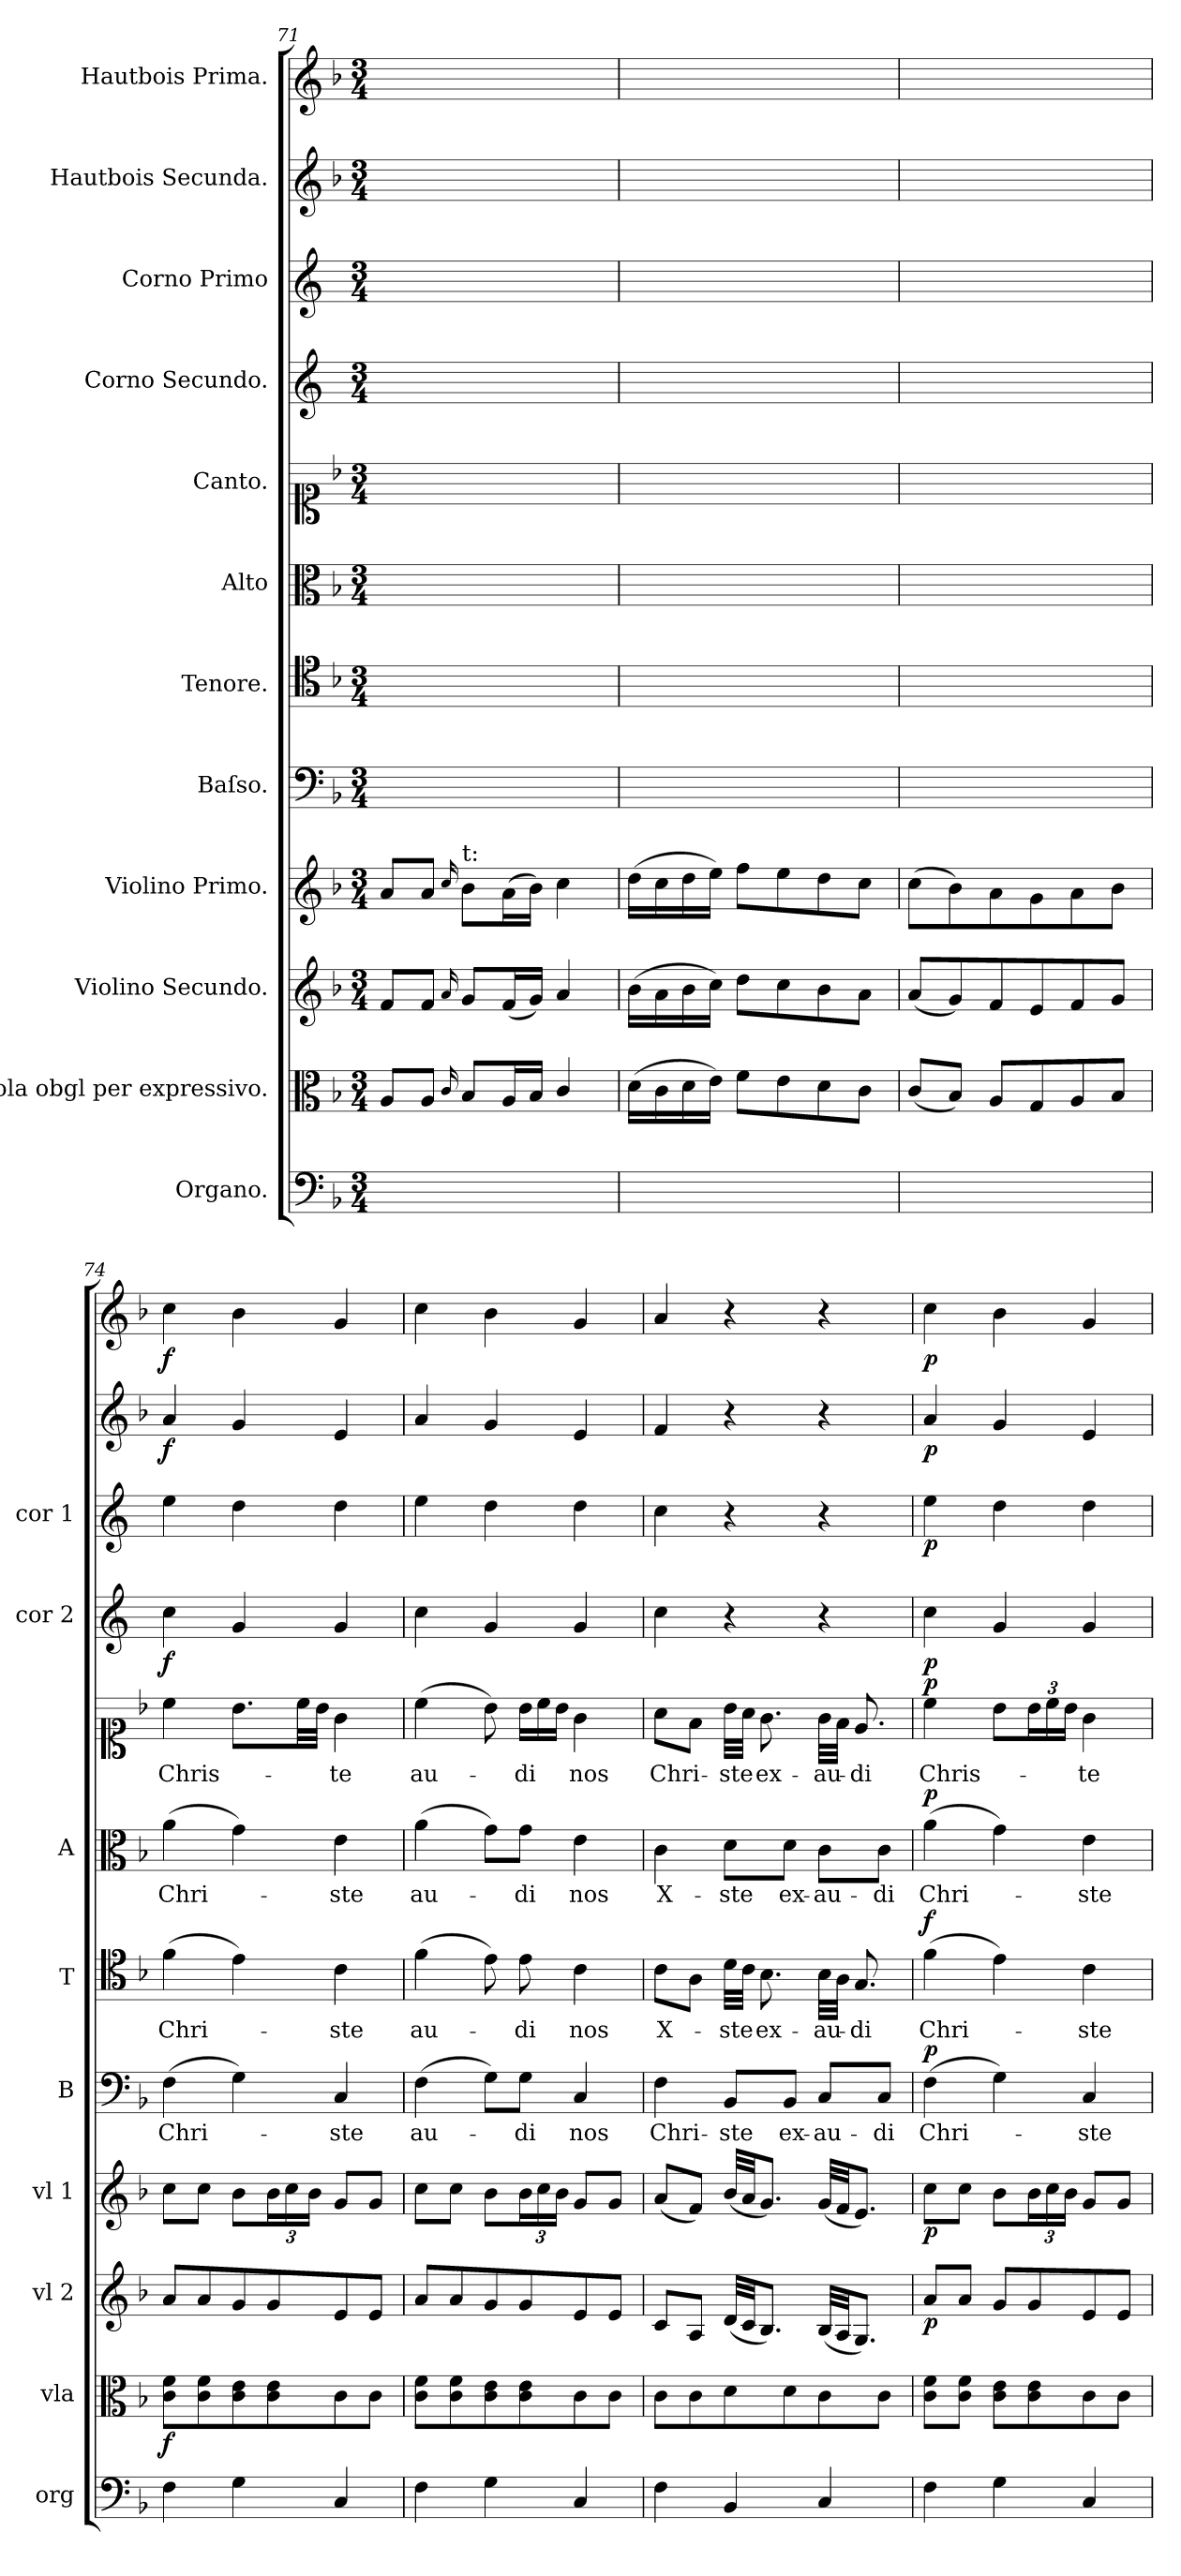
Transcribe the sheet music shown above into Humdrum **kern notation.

**kern	**kern	**dynam	**kern	**dynam	**kern	**dynam	**kern	**text	**dynam	**kern	**text	**dynam	**kern	**text	**dynam	**kern	**text	**dynam	**kern	**dynam	**kern	**dynam	**kern	**dynam	**kern	**dynam
*part12	*part11	*part11	*part10	*part10	*part9	*part9	*part8	*part8	*part8	*part7	*part7	*part7	*part6	*part6	*part6	*part5	*part5	*part5	*part4	*part4	*part3	*part3	*part2	*part2	*part1	*part1
*staff12	*staff11	*staff11	*staff10	*staff10	*staff9	*staff9	*staff8	*staff8	*staff8	*staff7	*staff7	*staff7	*staff6	*staff6	*staff6	*staff5	*staff5	*staff5	*staff4	*staff4	*staff3	*staff3	*staff2	*staff2	*staff1	*staff1
*I"Organo.	*I"Viola obgl per expressivo.	*	*I"Violino Secundo.	*	*I"Violino Primo.	*	*I"Baſso.	*	*	*I"Tenore.	*	*	*I"Alto	*	*	*I"Canto.	*	*	*I"Corno Secundo.	*	*I"Corno Primo	*	*I"Hautbois Secunda.	*	*I"Hautbois Prima.	*
*I'org	*I'vla	*	*I'vl 2	*	*I'vl 1	*	*I'B	*	*	*I'T	*	*	*I'A	*	*	*	*	*	*I'cor 2	*	*I'cor 1	*	*	*	*	*
*clefF4	*clefC3	*	*clefG2	*	*clefG2	*	*clefF4	*	*	*clefC4	*	*	*clefC3	*	*	*clefC1	*	*	*clefG2	*	*clefG2	*	*clefG2	*	*clefG2	*
*	*	*	*	*	*	*	*	*	*	*	*	*	*	*	*	*	*	*	*ITrd4c7	*	*ITrd4c7	*	*	*	*	*
*k[b-]	*k[b-]	*	*k[b-]	*	*k[b-]	*	*k[b-]	*	*	*k[b-]	*	*	*k[b-]	*	*	*k[b-]	*	*	*k[b-]	*	*k[b-]	*	*k[b-]	*	*k[b-]	*
*F:	*F:	*	*F:	*	*F:	*	*F:	*	*	*F:	*	*	*F:	*	*	*F:	*	*	*F:	*	*F:	*	*F:	*	*F:	*
*M3/4	*M3/4	*	*M3/4	*	*M3/4	*	*M3/4	*	*	*M3/4	*	*	*M3/4	*	*	*M3/4	*	*	*M3/4	*	*M3/4	*	*M3/4	*	*M3/4	*
=71	=71	=71	=71	=71	=71	=71	=71	=71	=71	=71	=71	=71	=71	=71	=71	=71	=71	=71	=71	=71	=71	=71	=71	=71	=71	=71
2.ryy	8A/L	.	8f/L	.	8a/L	.	2.ryy	.	.	2.ryy	.	.	2.ryy	.	.	2.ryy	.	.	2.ryy	.	2.ryy	.	2.ryy	.	2.ryy	.
.	8A/J	.	8f/J	.	8a/J	.	.	.	.	.	.	.	.	.	.	.	.	.	.	.	.	.	.	.	.	.
.	16qqc/	.	16qqa/	.	16qqcc/	.	.	.	.	.	.	.	.	.	.	.	.	.	.	.	.	.	.	.	.	.
!	!	!	!	!	!LO:TX:a:t=t&colon;	!	!	!	!	!	!	!	!	!	!	!	!	!	!	!	!	!	!	!	!	!
.	8B-/L	.	8g/L	.	8b-\L	.	.	.	.	.	.	.	.	.	.	.	.	.	.	.	.	.	.	.	.	.
.	16A/L	.	(16f/L	.	(16a\L	.	.	.	.	.	.	.	.	.	.	.	.	.	.	.	.	.	.	.	.	.
.	16B-/JJ	.	16g/JJ)	.	16b-\JJ)	.	.	.	.	.	.	.	.	.	.	.	.	.	.	.	.	.	.	.	.	.
.	4c/	.	4a/	.	4cc\	.	.	.	.	.	.	.	.	.	.	.	.	.	.	.	.	.	.	.	.	.
=72	=72	=72	=72	=72	=72	=72	=72	=72	=72	=72	=72	=72	=72	=72	=72	=72	=72	=72	=72	=72	=72	=72	=72	=72	=72	=72
2.ryy	(16d\LL	.	(16b-\LL	.	(16dd\LL	.	2.ryy	.	.	2.ryy	.	.	2.ryy	.	.	2.ryy	.	.	2.ryy	.	2.ryy	.	2.ryy	.	2.ryy	.
.	16c\	.	16a\	.	16cc\	.	.	.	.	.	.	.	.	.	.	.	.	.	.	.	.	.	.	.	.	.
.	16d\	.	16b-\	.	16dd\	.	.	.	.	.	.	.	.	.	.	.	.	.	.	.	.	.	.	.	.	.
.	16e\JJ)	.	16cc\JJ)	.	16ee\JJ)	.	.	.	.	.	.	.	.	.	.	.	.	.	.	.	.	.	.	.	.	.
.	8f\L	.	8dd\L	.	8ff\L	.	.	.	.	.	.	.	.	.	.	.	.	.	.	.	.	.	.	.	.	.
.	8e\	.	8cc\	.	8ee\	.	.	.	.	.	.	.	.	.	.	.	.	.	.	.	.	.	.	.	.	.
.	8d\	.	8b-\	.	8dd\	.	.	.	.	.	.	.	.	.	.	.	.	.	.	.	.	.	.	.	.	.
.	8c\J	.	8a\J	.	8cc\J	.	.	.	.	.	.	.	.	.	.	.	.	.	.	.	.	.	.	.	.	.
=73	=73	=73	=73	=73	=73	=73	=73	=73	=73	=73	=73	=73	=73	=73	=73	=73	=73	=73	=73	=73	=73	=73	=73	=73	=73	=73
2.ryy	(8c/L	.	(8a/L	.	(8cc\L	.	2.ryy	.	.	2.ryy	.	.	2.ryy	.	.	2.ryy	.	.	2.ryy	.	2.ryy	.	2.ryy	.	2.ryy	.
.	8B-/J)	.	8g/)	.	8b-\)	.	.	.	.	.	.	.	.	.	.	.	.	.	.	.	.	.	.	.	.	.
.	8A/L	.	8f/	.	8a\	.	.	.	.	.	.	.	.	.	.	.	.	.	.	.	.	.	.	.	.	.
.	8G/	.	8e/	.	8g\	.	.	.	.	.	.	.	.	.	.	.	.	.	.	.	.	.	.	.	.	.
.	8A/	.	8f/	.	8a\	.	.	.	.	.	.	.	.	.	.	.	.	.	.	.	.	.	.	.	.	.
.	8B-/J	.	8g/J	.	8b-\J	.	.	.	.	.	.	.	.	.	.	.	.	.	.	.	.	.	.	.	.	.
=74	=74	=74	=74	=74	=74	=74	=74	=74	=74	=74	=74	=74	=74	=74	=74	=74	=74	=74	=74	=74	=74	=74	=74	=74	=74	=74
4F\	8c\ 8f\L	f	8a/L	forto	8cc\L	forto	(4F\	Chri-	.	(4f\	Chri-	.	(4a\	Chri-	.	4cc\	Chris-	.	4f\	f	4a\	.	4a/	f	4cc\	f
.	8c\ 8f\	.	8a/	.	8cc\J	.	.	.	.	.	.	.	.	.	.	.	.	.	.	.	.	.	.	.	.	.
4G\	8c\ 8e\	.	8g/	.	8b-\L	.	4G\)	.	.	4e\)	.	.	4g\)	.	.	8.b-\L	.	.	4c/	.	4g\	.	4g/	.	4b-\	.
.	8c\ 8e\	.	8g/	.	24b-\L	.	.	.	.	.	.	.	.	.	.	.	.	.	.	.	.	.	.	.	.	.
.	.	.	.	.	24cc\	.	.	.	.	.	.	.	.	.	.	.	.	.	.	.	.	.	.	.	.	.
.	.	.	.	.	.	.	.	.	.	.	.	.	.	.	.	32cc\LL	.	.	.	.	.	.	.	.	.	.
.	.	.	.	.	24b-\JJ	.	.	.	.	.	.	.	.	.	.	.	.	.	.	.	.	.	.	.	.	.
.	.	.	.	.	.	.	.	.	.	.	.	.	.	.	.	32b-\JJJ	.	.	.	.	.	.	.	.	.	.
4C/	8c\	.	8e/	.	8g/L	.	4C/	-ste	.	4c\	-ste	.	4e\	-ste	.	4g\	-te	.	4c/	.	4g\	.	4e/	.	4g/	.
.	8c\J	.	8e/J	.	8g/J	.	.	.	.	.	.	.	.	.	.	.	.	.	.	.	.	.	.	.	.	.
=75	=75	=75	=75	=75	=75	=75	=75	=75	=75	=75	=75	=75	=75	=75	=75	=75	=75	=75	=75	=75	=75	=75	=75	=75	=75	=75
4F\	8c\ 8f\L	.	8a/L	.	8cc\L	.	(4F\	au-	.	(4f\	au-	.	(4a\	au-	.	(4cc\	au-	.	4f\	.	4a\	.	4a/	.	4cc\	.
.	8c\ 8f\	.	8a/	.	8cc\J	.	.	.	.	.	.	.	.	.	.	.	.	.	.	.	.	.	.	.	.	.
4G\	8c\ 8e\	.	8g/	.	8b-\L	.	8G\L)	.	.	8e\)	.	.	8g\L)	.	.	8b-\)	.	.	4c/	.	4g\	.	4g/	.	4b-\	.
*	*	*	*	*	*	*	*	*	*	*	*	*	*	*	*	*Xtuplet	*	*	*	*	*	*	*	*	*	*
.	8c\ 8e\	.	8g/	.	24b-\L	.	8G\J	-di	.	8e\	-di	.	8g\J	-di	.	24b-\LL	-di	.	.	.	.	.	.	.	.	.
.	.	.	.	.	24cc\	.	.	.	.	.	.	.	.	.	.	24cc\	.	.	.	.	.	.	.	.	.	.
.	.	.	.	.	24b-\JJ	.	.	.	.	.	.	.	.	.	.	24b-\JJ	.	.	.	.	.	.	.	.	.	.
4C/	8c\	.	8e/	.	8g/L	.	4C/	nos	.	4c\	nos	.	4e\	nos	.	4g\	nos	.	4c/	.	4g\	.	4e/	.	4g/	.
.	8c\J	.	8e/J	.	8g/J	.	.	.	.	.	.	.	.	.	.	.	.	.	.	.	.	.	.	.	.	.
=76	=76	=76	=76	=76	=76	=76	=76	=76	=76	=76	=76	=76	=76	=76	=76	=76	=76	=76	=76	=76	=76	=76	=76	=76	=76	=76
4F\	8c\L	.	8c/L	.	(8a/L	.	4F\	Chri-	.	8c\L	X-	.	4c\	X-	.	8a\L	Chri-	.	4f\	.	4f\	.	4f/	.	4a/	.
.	8c\	.	8A/J	.	8f/J)	.	.	.	.	8A\J	.	.	.	.	.	8f\J	.	.	.	.	.	.	.	.	.	.
4BB-/	8d\	.	(32d/LLL	.	(32b-/LLL	.	8BB-/L	-ste	.	32d\LLL	-ste	.	8d\L	-ste	.	32b-\LLL	-ste	.	4r	.	4r	.	4r	.	4r	.
.	.	.	32c/JJ	.	32a/JJ	.	.	.	.	32c\JJJ	.	.	.	.	.	32a\JJJ	.	.	.	.	.	.	.	.	.	.
.	.	.	8.B-/J)	.	8.g/J)	.	.	.	.	8.B-\	ex-	.	.	.	.	8.g\	ex-	.	.	.	.	.	.	.	.	.
.	8d\	.	.	.	.	.	8BB-/J	ex-	.	.	.	.	8d\J	ex-	.	.	.	.	.	.	.	.	.	.	.	.
4C/	8c\	.	(32B-/LLL	.	(32g/LLL	.	8C/L	-au-	.	32B-\LLL	-au-	.	8c\L	-au-	.	32g\LLL	-au-	.	4r	.	4r	.	4r	.	4r	.
.	.	.	32A/JJ	.	32f/JJ	.	.	.	.	32A\JJJ	.	.	.	.	.	32f\JJJ	.	.	.	.	.	.	.	.	.	.
.	.	.	8.G/J)	.	8.e/J)	.	.	.	.	8.G/	-di	.	.	.	.	8.e/	-di	.	.	.	.	.	.	.	.	.
.	8c\J	.	.	.	.	.	8C/J	-di	.	.	.	.	8c\J	-di	.	.	.	.	.	.	.	.	.	.	.	.
=77	=77	=77	=77	=77	=77	=77	=77	=77	=77	=77	=77	=77	=77	=77	=77	=77	=77	=77	=77	=77	=77	=77	=77	=77	=77	=77
!	!	!	!	!	!	!	!	!	!LO:DY:a	!	!	!LO:DY:a	!	!	!LO:DY:a	!	!	!LO:DY:a	!	!	!	!	!	!	!	!
4F\	8c\ 8f\L	piano	8a/L	p	8cc\L	p	(4F\	Chri-	p	(4f\	Chri-	f	(4a\	Chri-	p	4cc\	Chris-	p	4f\	p	4a\	p	4a/	p	4cc\	p
.	8c\ 8f\J	.	8a/J	.	8cc\J	.	.	.	.	.	.	.	.	.	.	.	.	.	.	.	.	.	.	.	.	.
4G\	8c\ 8e\L	.	8g/L	.	8b-\L	.	4G\)	.	.	4e\)	.	.	4g\)	.	.	8b-\L	.	.	4c/	.	4g\	.	4g/	.	4b-\	.
*	*	*	*	*	*	*	*	*	*	*	*	*	*	*	*	*tuplet	*	*	*	*	*	*	*	*	*	*
.	8c\ 8e\	.	8g/	.	24b-\L	.	.	.	.	.	.	.	.	.	.	24b-\L	.	.	.	.	.	.	.	.	.	.
.	.	.	.	.	24cc\	.	.	.	.	.	.	.	.	.	.	24cc\	.	.	.	.	.	.	.	.	.	.
.	.	.	.	.	24b-\JJ	.	.	.	.	.	.	.	.	.	.	24b-\JJ	.	.	.	.	.	.	.	.	.	.
4C/	8c\	.	8e/	.	8g/L	.	4C/	-ste	.	4c\	-ste	.	4e\	-ste	.	4g\	-te	.	4c/	.	4g\	.	4e/	.	4g/	.
.	8c\J	.	8e/J	.	8g/J	.	.	.	.	.	.	.	.	.	.	.	.	.	.	.	.	.	.	.	.	.
=	=	=	=	=	=	=	=	=	=	=	=	=	=	=	=	=	=	=	=	=	=	=	=	=	=	=
*-	*-	*-	*-	*-	*-	*-	*-	*-	*-	*-	*-	*-	*-	*-	*-	*-	*-	*-	*-	*-	*-	*-	*-	*-	*-	*-
